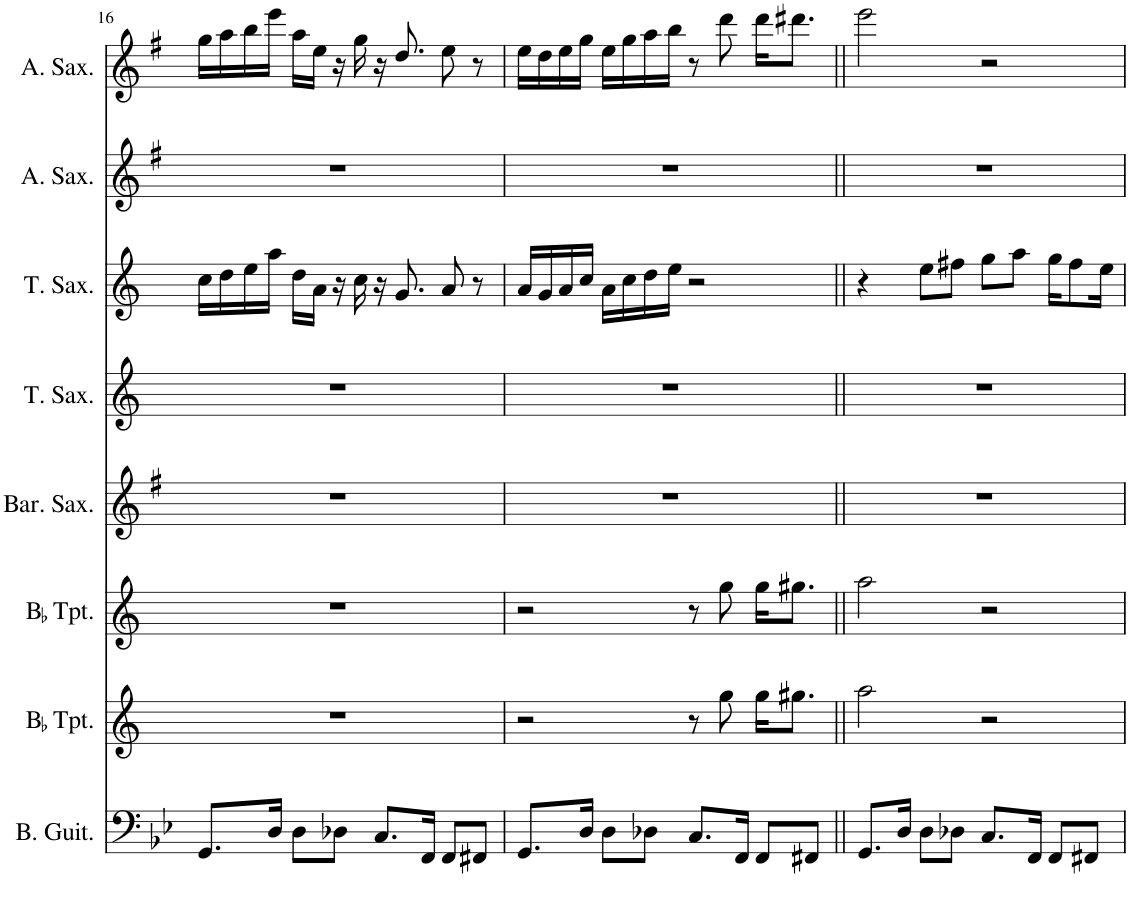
**kern	**kern	**kern	**kern	**kern	**kern	**kern	**kern
*part8	*part7	*part6	*part5	*part4	*part3	*part2	*part1
*staff8	*staff7	*staff6	*staff5	*staff4	*staff3	*staff2	*staff1
*I"Acoustic Bass	*I"BaccidentalFlat Trumpet	*I"BaccidentalFlat Trumpet	*I"Baritone Saxophone	*I"Tenor Saxophone	*I"Tenor Saxophone	*I"Alto Saxophone	*I"Alto Saxophone
*	*I'BaccidentalFlat Tpt.	*I'BaccidentalFlat Tpt.	*I'Bar. Sax.	*I'T. Sax.	*I'T. Sax.	*I'A. Sax.	*I'A. Sax.
!!LO:PB:g=z
*clefF4	*clefG2	*clefG2	*clefG2	*clefG2	*clefG2	*clefG2	*clefG2
*Trd7c12	*Trd1c2	*Trd1c2	*Trd12c21	*Trd8c14	*Trd8c14	*Trd5c9	*Trd5c9
*k[b-e-]	*k[]	*k[]	*k[f#]	*k[]	*k[]	*k[f#]	*k[f#]
*M4/4	*M4/4	*M4/4	*M4/4	*M4/4	*M4/4	*M4/4	*M4/4
=16	=16	=16	=16	=16	=16	=16	=16
8.GG/L	1r	1r	1r	1r	16cc\LL	1r	16gg\LL
.	.	.	.	.	16dd\	.	16aa\
.	.	.	.	.	16ee\	.	16bb\
16D/Jk	.	.	.	.	16aa\JJ	.	16eee\JJ
8D\L	.	.	.	.	16dd\LL	.	16aa\LL
.	.	.	.	.	16a\JJ	.	16ee\JJ
8D-X\J	.	.	.	.	16r	.	16r
.	.	.	.	.	16cc\	.	16gg\
8.C/L	.	.	.	.	16r	.	16r
.	.	.	.	.	8.g/	.	8.dd/
16FF/Jk	.	.	.	.	.	.	.
8FF/L	.	.	.	.	8a/	.	8ee\
8FF#X/J	.	.	.	.	8r	.	8r
=17	=17	=17	=17	=17	=17	=17	=17
8.GG/L	2r	2r	1r	1r	16a/LL	1r	16ee\LL
.	.	.	.	.	16g/	.	16dd\
.	.	.	.	.	16a/	.	16ee\
16D/Jk	.	.	.	.	16cc/JJ	.	16gg\JJ
8D\L	.	.	.	.	16a\LL	.	16ee\LL
.	.	.	.	.	16cc\	.	16gg\
8D-X\J	.	.	.	.	16dd\	.	16aa\
.	.	.	.	.	16ee\JJ	.	16bb\JJ
8.C/L	8r	8r	.	.	2r	.	8r
.	8gg\	8gg\	.	.	.	.	8ddd\
16FF/Jk	.	.	.	.	.	.	.
8FF/L	16gg\KL	16gg\KL	.	.	.	.	16ddd\KL
.	8.gg#X\J	8.gg#X\J	.	.	.	.	8.ddd#X\J
8FF#X/J	.	.	.	.	.	.	.
=18||	=18||	=18||	=18||	=18||	=18||	=18||	=18||
8.GG/L	2aa\	2aa\	1r	1r	4r	1r	2eee\
16D/Jk	.	.	.	.	.	.	.
8D\L	.	.	.	.	8ee\L	.	.
8D-X\J	.	.	.	.	8ff#X\J	.	.
8.C/L	2r	2r	.	.	8gg\L	.	2r
.	.	.	.	.	8aa\J	.	.
16FF/Jk	.	.	.	.	.	.	.
8FF/L	.	.	.	.	16gg\KL	.	.
.	.	.	.	.	8ff#\	.	.
8FF#X/J	.	.	.	.	.	.	.
.	.	.	.	.	16ee\Jk	.	.
=	=	=	=	=	=	=	=
*-	*-	*-	*-	*-	*-	*-	*-
